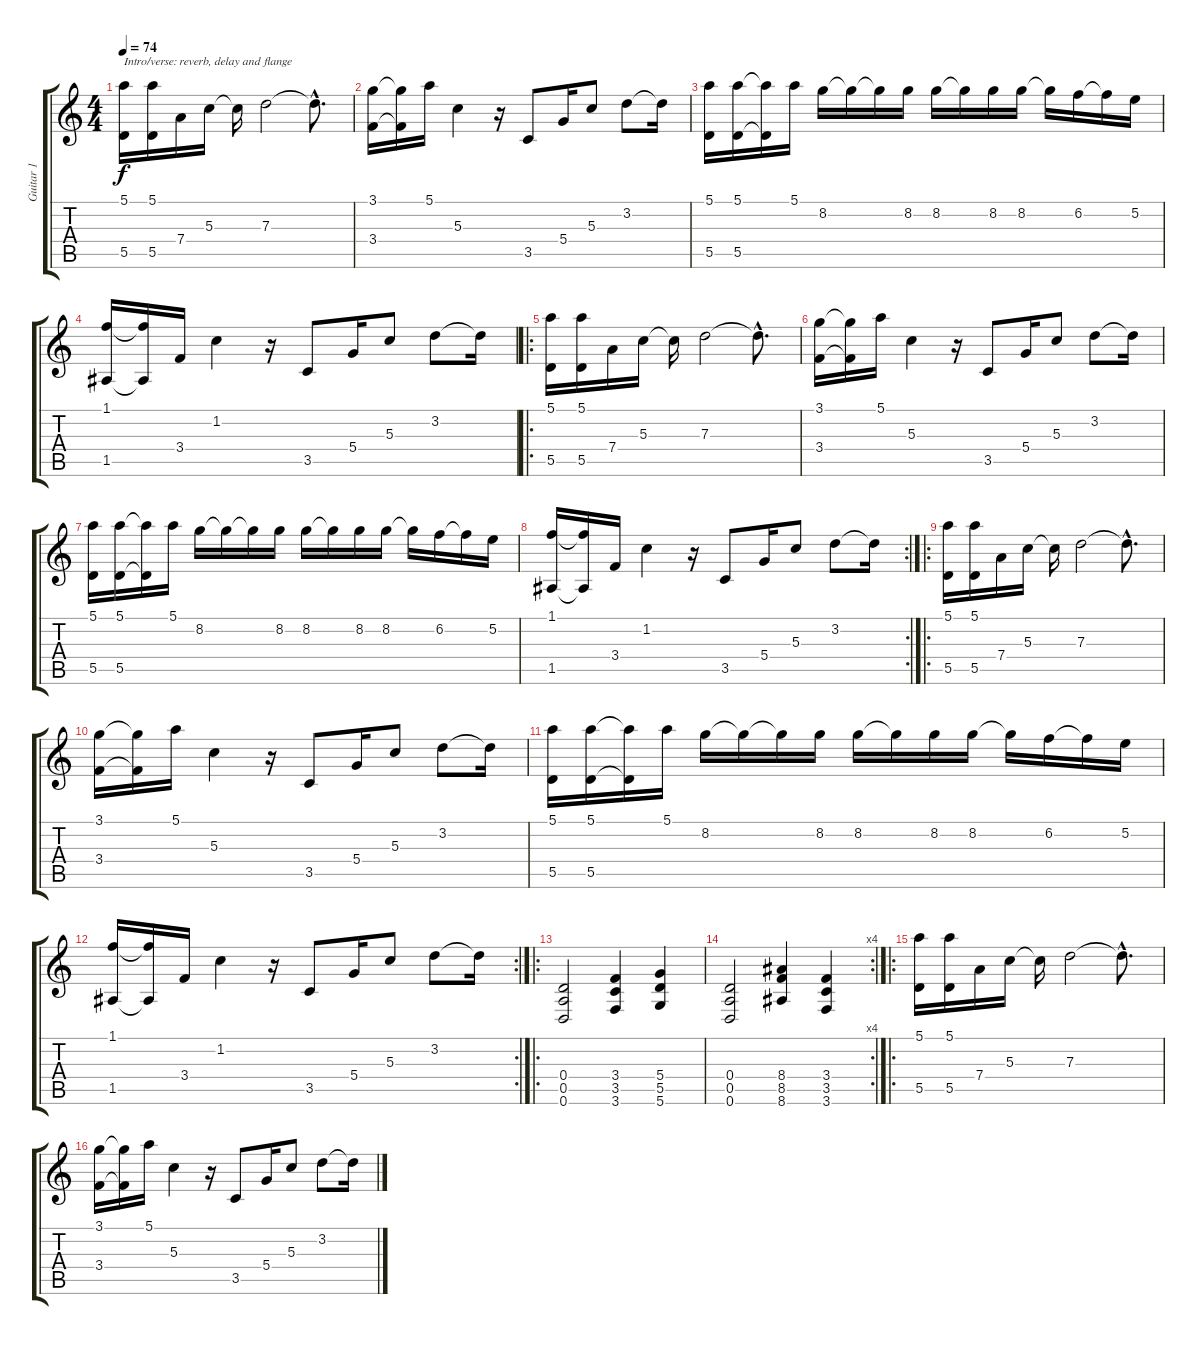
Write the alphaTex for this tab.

\track ("Guitar 1" "Guitar 1") {instrument electricguitarjazz}
\staff {score tabs}
\tuning (E4 B3 G3 D3 A2 D2) {hide}
\ts (4 4)
\tempo 74
\clef g2
\ks c
(5.1 5.5).16{txt "Intro/verse: reverb, delay and flange" dy f instrument electricguitarjazz} (5.1 5.5).16 7.4.16 5.3.16 5.3{t}.16 7.3.2 7.3{hac t}.8{d} |
(3.1 3.4).16 (3.1{t} 3.4{t}).16 5.1.16 5.3.4 r.16 3.5.8 5.4.16 5.3.8 3.2.8 3.2{t}.16 |
(5.1 5.5).16 (5.1 5.5).16 (5.1{t} 5.5{t}).16 5.1.16 8.2.16 8.2{t}.16 8.2{t}.16 8.2.16 8.2.16 8.2{t}.16 8.2.16 8.2.16 8.2{t}.16 6.2.16 6.2{t}.16 5.2.16 |
(1.1 1.5).16 (1.1{t} 1.5{t}).16 3.4.16 1.2.4 r.16 3.5.8 5.4.16 5.3.8 3.2.8 3.2{t}.16 |
\ro
(5.1 5.5).16 (5.1 5.5).16 7.4.16 5.3.16 5.3{t}.16 7.3.2 7.3{hac t}.8{d} |
(3.1 3.4).16 (3.1{t} 3.4{t}).16 5.1.16 5.3.4 r.16 3.5.8 5.4.16 5.3.8 3.2.8 3.2{t}.16 |
(5.1 5.5).16 (5.1 5.5).16 (5.1{t} 5.5{t}).16 5.1.16 8.2.16 8.2{t}.16 8.2{t}.16 8.2.16 8.2.16 8.2{t}.16 8.2.16 8.2.16 8.2{t}.16 6.2.16 6.2{t}.16 5.2.16 |
\rc 2
(1.1 1.5).16 (1.1{t} 1.5{t}).16 3.4.16 1.2.4 r.16 3.5.8 5.4.16 5.3.8 3.2.8 3.2{t}.16 |
\ro
(5.1 5.5).16 (5.1 5.5).16 7.4.16 5.3.16 5.3{t}.16 7.3.2 7.3{hac t}.8{d} |
(3.1 3.4).16 (3.1{t} 3.4{t}).16 5.1.16 5.3.4 r.16 3.5.8 5.4.16 5.3.8 3.2.8 3.2{t}.16 |
(5.1 5.5).16 (5.1 5.5).16 (5.1{t} 5.5{t}).16 5.1.16 8.2.16 8.2{t}.16 8.2{t}.16 8.2.16 8.2.16 8.2{t}.16 8.2.16 8.2.16 8.2{t}.16 6.2.16 6.2{t}.16 5.2.16 |
\rc 2
(1.1 1.5).16 (1.1{t} 1.5{t}).16 3.4.16 1.2.4 r.16 3.5.8 5.4.16 5.3.8 3.2.8 3.2{t}.16 |
\ro
(0.4 0.5 0.6).2{volume 16 instrument distortionguitar} (3.4 3.5 3.6).4 (5.4 5.5 5.6).4 |
\rc 4
(0.4 0.5 0.6).2 (8.4 8.5 8.6).4 (3.4 3.5 3.6).4 |
\ro
(5.1 5.5).16{instrument electricguitarjazz} (5.1 5.5).16 7.4.16 5.3.16 5.3{t}.16 7.3.2 7.3{hac t}.8{d} |
(3.1 3.4).16 (3.1{t} 3.4{t}).16 5.1.16 5.3.4 r.16 3.5.8 5.4.16 5.3.8 3.2.8 3.2{t}.16
